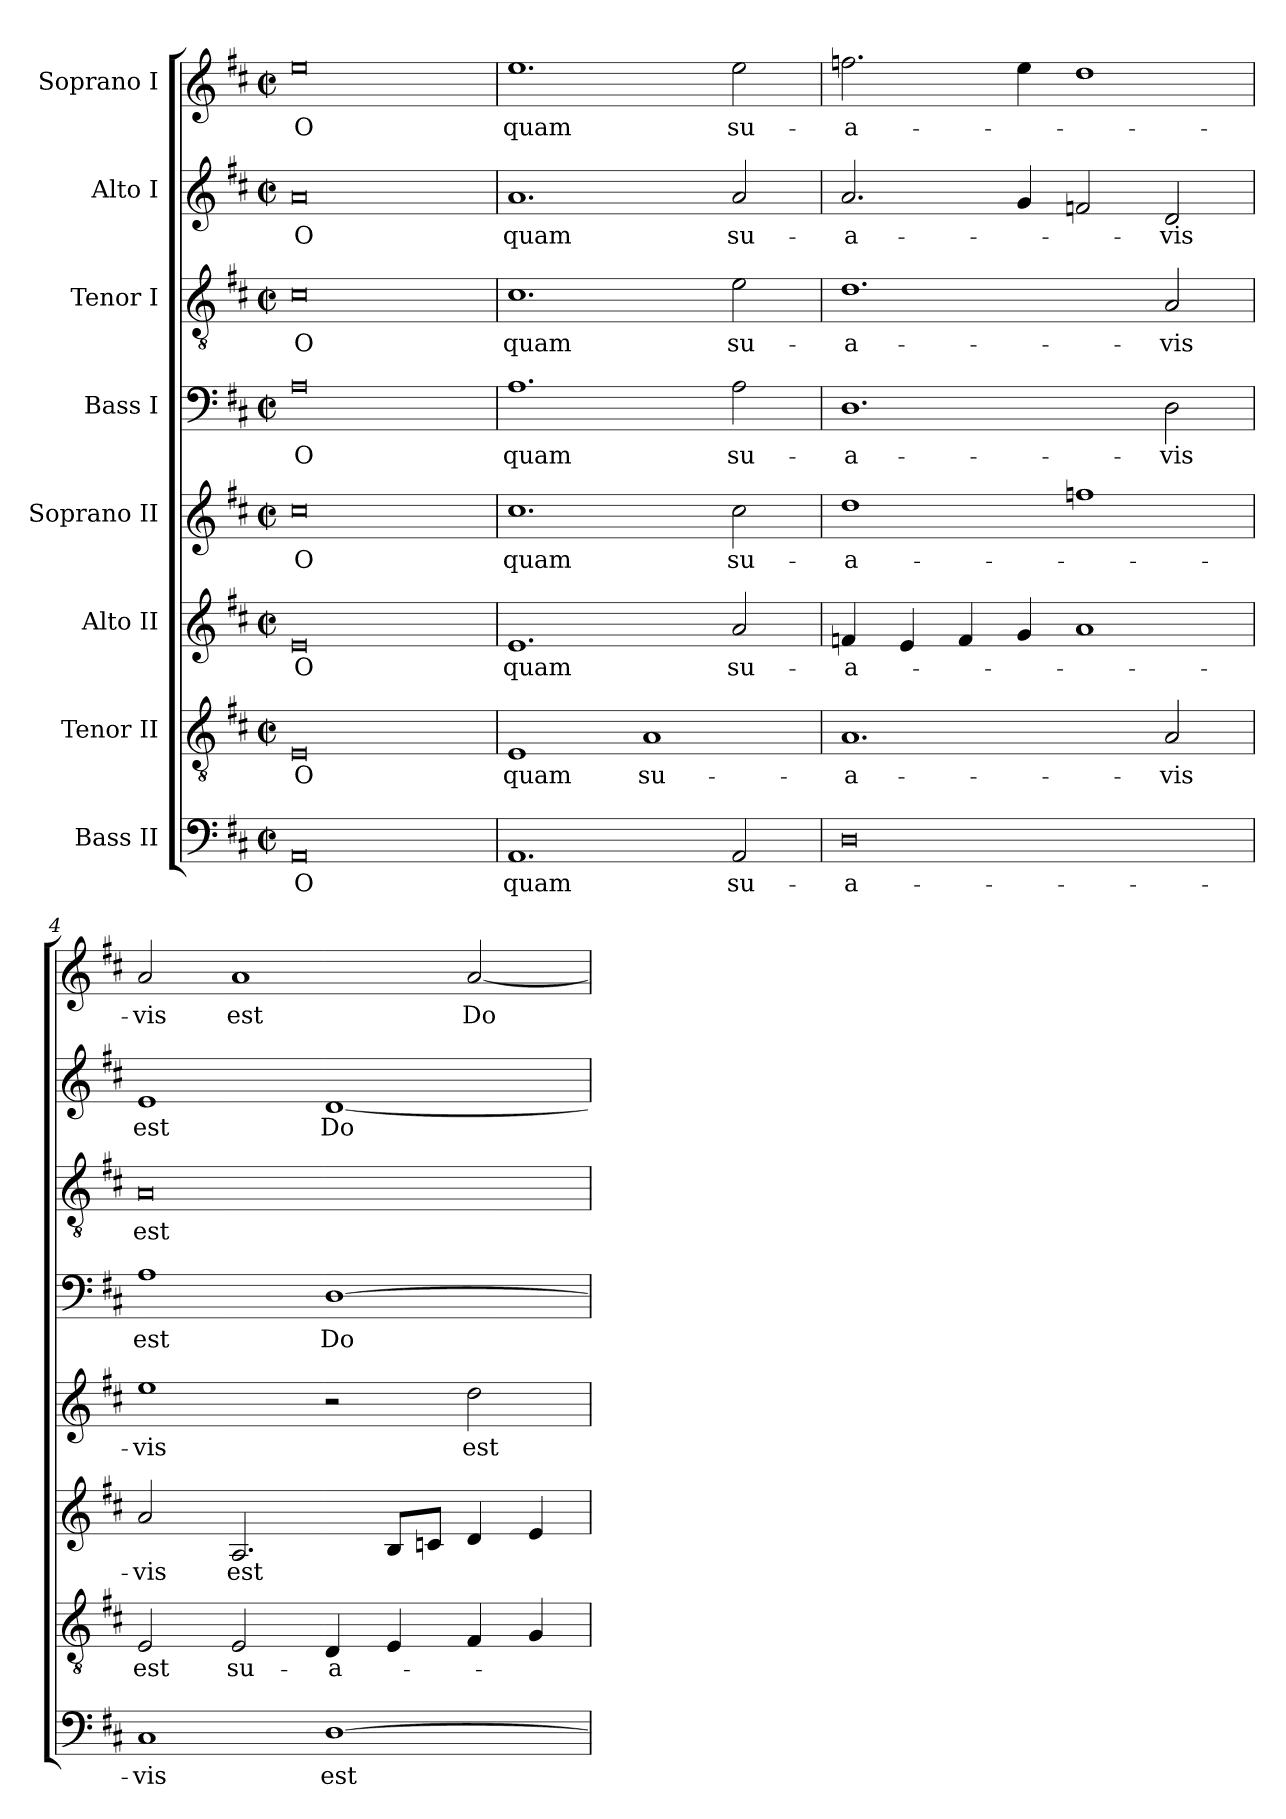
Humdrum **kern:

**kern	**text	**kern	**text	**kern	**text	**kern	**text	**kern	**text	**kern	**text	**kern	**text	**kern	**text
*part8	*part8	*part7	*part7	*part6	*part6	*part5	*part5	*part4	*part4	*part3	*part3	*part2	*part2	*part1	*part1
*staff8	*staff8	*staff7	*staff7	*staff6	*staff6	*staff5	*staff5	*staff4	*staff4	*staff3	*staff3	*staff2	*staff2	*staff1	*staff1
*I"Bass II	*	*I"Tenor II	*	*I"Alto II	*	*I"Soprano II	*	*I"Bass I	*	*I"Tenor I	*	*I"Alto I	*	*I"Soprano I	*
*clefF4	*	*clefGv2	*	*clefG2	*	*clefG2	*	*clefF4	*	*clefGv2	*	*clefG2	*	*clefG2	*
*k[f#c#]	*	*k[f#c#]	*	*k[f#c#]	*	*k[f#c#]	*	*k[f#c#]	*	*k[f#c#]	*	*k[f#c#]	*	*k[f#c#]	*
*D:	*	*D:	*	*D:	*	*D:	*	*D:	*	*D:	*	*D:	*	*D:	*
*M2/2	*	*M2/2	*	*M2/2	*	*M2/2	*	*M2/2	*	*M2/2	*	*M2/2	*	*M2/2	*
*met(c|)	*	*met(c|)	*	*met(c|)	*	*met(c|)	*	*met(c|)	*	*met(c|)	*	*met(c|)	*	*met(c|)	*
=1	=1	=1	=1	=1	=1	=1	=1	=1	=1	=1	=1	=1	=1	=1	=1
!	!LO:LY:b	!	!LO:LY:b	!	!LO:LY:b	!	!LO:LY:b	!	!LO:LY:b	!	!LO:LY:b	!	!LO:LY:b	!	!LO:LY:b
0AA	O	0E	O	0e	O	0cc#	O	0A	O	0c#	O	0a	O	0ee	O
=2	=2	=2	=2	=2	=2	=2	=2	=2	=2	=2	=2	=2	=2	=2	=2
!	!LO:LY:b	!	!LO:LY:b	!	!LO:LY:b	!	!LO:LY:b	!	!LO:LY:b	!	!LO:LY:b	!	!LO:LY:b	!	!LO:LY:b
1.AA	quam	1E	quam	1.e	quam	1.cc#	quam	1.A	quam	1.c#	quam	1.a	quam	1.ee	quam
!	!	!	!LO:LY:b	!	!	!	!	!	!	!	!	!	!	!	!
.	.	1A	su-	.	.	.	.	.	.	.	.	.	.	.	.
!	!LO:LY:b	!	!	!	!LO:LY:b	!	!LO:LY:b	!	!LO:LY:b	!	!LO:LY:b	!	!LO:LY:b	!	!LO:LY:b
2AA/	su-	.	.	2a/	su-	2cc#\	su-	2A\	su-	2e\	su-	2a/	su-	2ee\	su-
=3	=3	=3	=3	=3	=3	=3	=3	=3	=3	=3	=3	=3	=3	=3	=3
!	!LO:LY:b	!	!LO:LY:b	!	!LO:LY:b	!	!LO:LY:b	!	!LO:LY:b	!	!LO:LY:b	!	!LO:LY:b	!	!LO:LY:b
0D	-a-	1.A	-a-	4fn/	-a-	1dd	-a-	1.D	-a-	1.d	-a-	2.a/	-a-	2.ffn\	-a-
.	.	.	.	4e/	.	.	.	.	.	.	.	.	.	.	.
.	.	.	.	4f/	.	.	.	.	.	.	.	.	.	.	.
.	.	.	.	4g/	.	.	.	.	.	.	.	4g/	.	4ee\	.
.	.	.	.	1a	.	1ffn	.	.	.	.	.	2fn/	.	1dd	.
!	!	!	!LO:LY:b	!	!	!	!	!	!LO:LY:b	!	!LO:LY:b	!	!LO:LY:b	!	!
.	.	2A/	-vis	.	.	.	.	2D\	-vis	2A/	-vis	2d/	-vis	.	.
=4	=4	=4	=4	=4	=4	=4	=4	=4	=4	=4	=4	=4	=4	=4	=4
!	!LO:LY:b	!	!LO:LY:b	!	!LO:LY:b	!	!LO:LY:b	!	!LO:LY:b	!	!LO:LY:b	!	!LO:LY:b	!	!LO:LY:b
1C#	-vis	2E/	est	2a/	-vis	1ee	-vis	1A	est	0A	est	1e	est	2a/	-vis
!	!	!	!LO:LY:b	!	!LO:LY:b	!	!	!	!	!	!	!	!	!	!LO:LY:b
.	.	2E/	su-	2.A/	est	.	.	.	.	.	.	.	.	1a	est
!	!LO:LY:b	!	!LO:LY:b	!	!	!	!	!	!LO:LY:b	!	!	!	!LO:LY:b	!	!
[>1D	est	4D/	-a-	.	.	2r	.	[>1D	Do-	.	.	[<1d	Do-	.	.
.	.	4E/	.	8B/L	.	.	.	.	.	.	.	.	.	.	.
.	.	.	.	8cn/J	.	.	.	.	.	.	.	.	.	.	.
!	!	!	!	!	!	!	!LO:LY:b	!	!	!	!	!	!	!	!LO:LY:b
.	.	4F#/	.	4d/	.	2dd\	est	.	.	.	.	.	.	[<2a/	Do-
.	.	4G/	.	4e/	.	.	.	.	.	.	.	.	.	.	.
=	=	=	=	=	=	=	=	=	=	=	=	=	=	=	=
*-	*-	*-	*-	*-	*-	*-	*-	*-	*-	*-	*-	*-	*-	*-	*-
